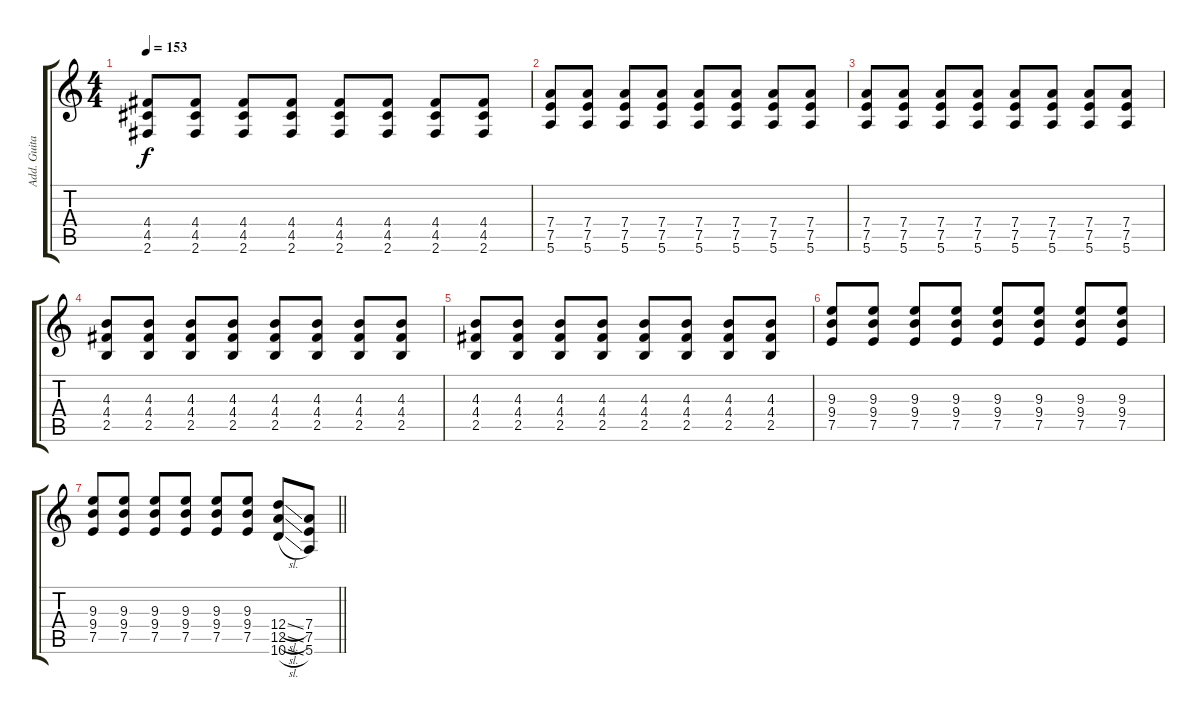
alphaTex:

\track ("Add. Guitar 1" "Add. Guita") {instrument distortionguitar}
\staff {score tabs}
\tuning (E4 B3 G3 D3 A2 E2) {hide}
\ts (4 4)
\tempo 153
\clef g2
\ks c
(4.4 4.5 2.6).8{dy f} (4.4 4.5 2.6).8 (4.4 4.5 2.6).8 (4.4 4.5 2.6).8 (4.4 4.5 2.6).8 (4.4 4.5 2.6).8 (4.4 4.5 2.6).8 (4.4 4.5 2.6).8 |
(7.4 7.5 5.6).8 (7.4 7.5 5.6).8 (7.4 7.5 5.6).8 (7.4 7.5 5.6).8 (7.4 7.5 5.6).8 (7.4 7.5 5.6).8 (7.4 7.5 5.6).8 (7.4 7.5 5.6).8 |
(7.4 7.5 5.6).8 (7.4 7.5 5.6).8 (7.4 7.5 5.6).8 (7.4 7.5 5.6).8 (7.4 7.5 5.6).8 (7.4 7.5 5.6).8 (7.4 7.5 5.6).8 (7.4 7.5 5.6).8 |
(4.3 4.4 2.5).8 (4.3 4.4 2.5).8 (4.3 4.4 2.5).8 (4.3 4.4 2.5).8 (4.3 4.4 2.5).8 (4.3 4.4 2.5).8 (4.3 4.4 2.5).8 (4.3 4.4 2.5).8 |
(4.3 4.4 2.5).8 (4.3 4.4 2.5).8 (4.3 4.4 2.5).8 (4.3 4.4 2.5).8 (4.3 4.4 2.5).8 (4.3 4.4 2.5).8 (4.3 4.4 2.5).8 (4.3 4.4 2.5).8 |
(9.3 9.4 7.5).8 (9.3 9.4 7.5).8 (9.3 9.4 7.5).8 (9.3 9.4 7.5).8 (9.3 9.4 7.5).8 (9.3 9.4 7.5).8 (9.3 9.4 7.5).8 (9.3 9.4 7.5).8 |
\barLineRight lightlight
(9.3 9.4 7.5).8 (9.3 9.4 7.5).8 (9.3 9.4 7.5).8 (9.3 9.4 7.5).8 (9.3 9.4 7.5).8 (9.3 9.4 7.5).8 (12.4{sl} 12.5{sl} 10.6{sl}).8 (7.4 7.5 5.6).8
